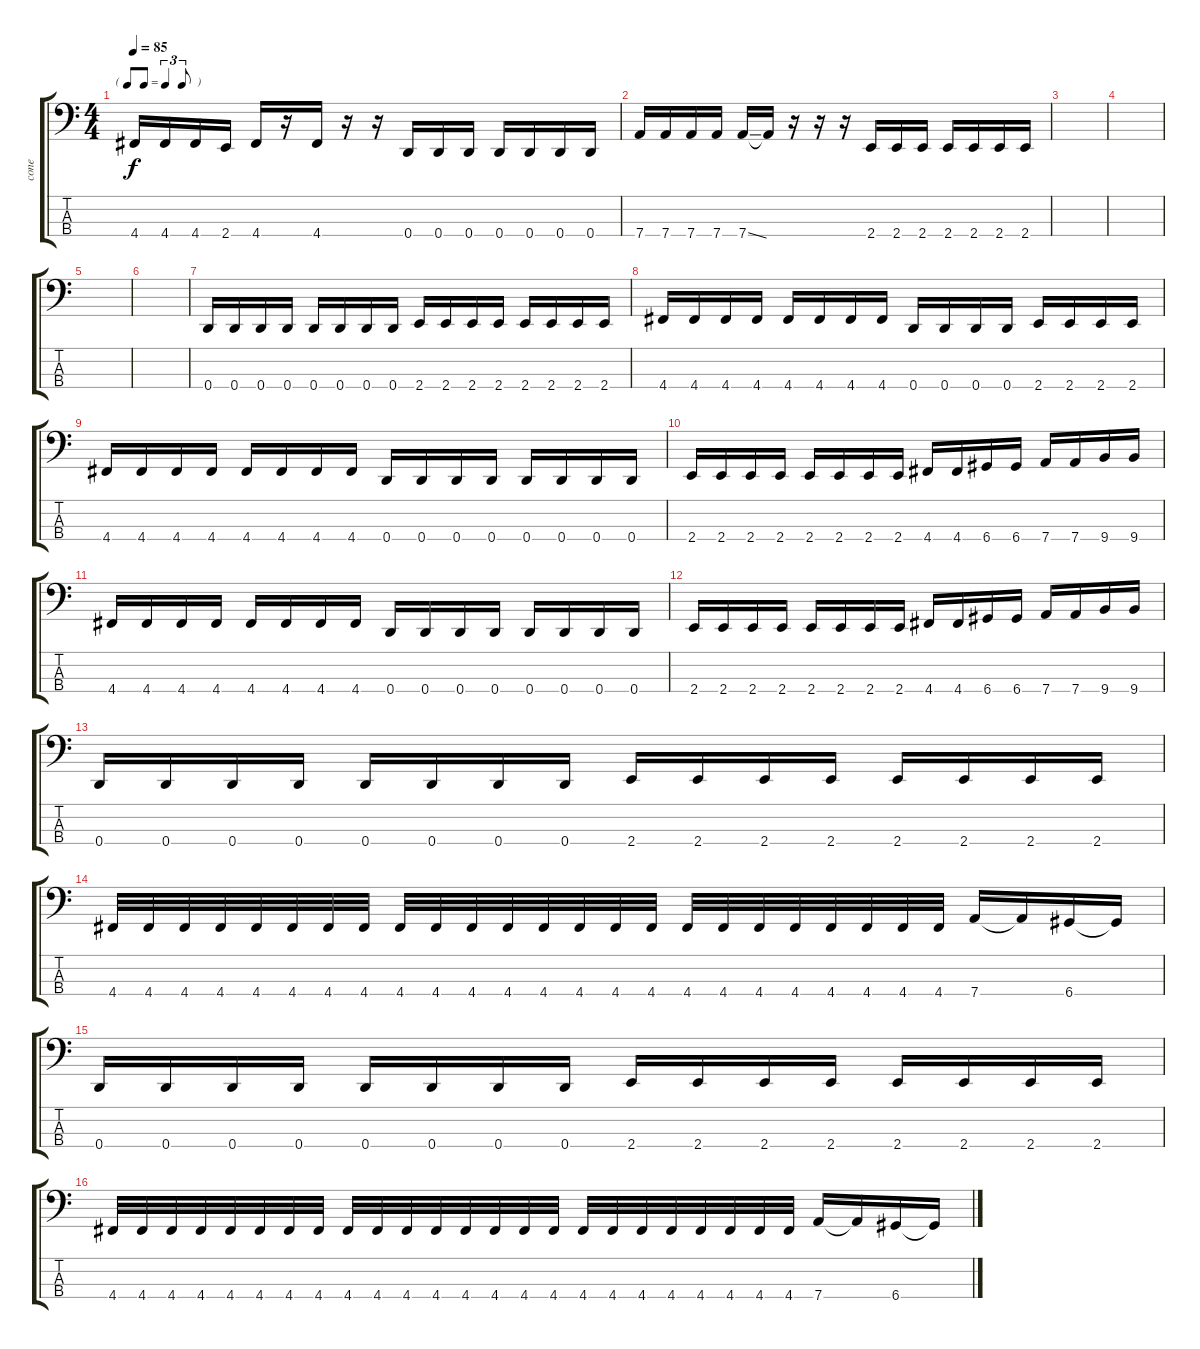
\track ("cone" "cone") {instrument electricbasspick}
\staff {score tabs}
\tuning (G2 D2 A1 D1) {hide}
\ts (4 4)
\tf triplet8th
\tempo 85
\clef f4
\ks c
4.4.16{dy f} 4.4.16 4.4.16 2.4.16 4.4.16 r.16 4.4.16 r.16 r.16 0.4.16 0.4.16 0.4.16 0.4.16 0.4.16 0.4.16 0.4.16 |
7.4.16 7.4.16 7.4.16 7.4.16 7.4{ss}.16 7.4{t}.16 r.16 r.16 r.16 2.4.16 2.4.16 2.4.16 2.4.16 2.4.16 2.4.16 2.4.16 |
|
|
|
|
0.4.16 0.4.16 0.4.16 0.4.16 0.4.16 0.4.16 0.4.16 0.4.16 2.4.16 2.4.16 2.4.16 2.4.16 2.4.16 2.4.16 2.4.16 2.4.16 |
4.4.16 4.4.16 4.4.16 4.4.16 4.4.16 4.4.16 4.4.16 4.4.16 0.4.16 0.4.16 0.4.16 0.4.16 2.4.16 2.4.16 2.4.16 2.4.16 |
4.4.16 4.4.16 4.4.16 4.4.16 4.4.16 4.4.16 4.4.16 4.4.16 0.4.16 0.4.16 0.4.16 0.4.16 0.4.16 0.4.16 0.4.16 0.4.16 |
2.4.16 2.4.16 2.4.16 2.4.16 2.4.16 2.4.16 2.4.16 2.4.16 4.4.16 4.4.16 6.4.16 6.4.16 7.4.16 7.4.16 9.4.16 9.4.16 |
4.4.16 4.4.16 4.4.16 4.4.16 4.4.16 4.4.16 4.4.16 4.4.16 0.4.16 0.4.16 0.4.16 0.4.16 0.4.16 0.4.16 0.4.16 0.4.16 |
2.4.16 2.4.16 2.4.16 2.4.16 2.4.16 2.4.16 2.4.16 2.4.16 4.4.16 4.4.16 6.4.16 6.4.16 7.4.16 7.4.16 9.4.16 9.4.16 |
0.4.16 0.4.16 0.4.16 0.4.16 0.4.16 0.4.16 0.4.16 0.4.16 2.4.16 2.4.16 2.4.16 2.4.16 2.4.16 2.4.16 2.4.16 2.4.16 |
4.4.32 4.4.32 4.4.32 4.4.32 4.4.32 4.4.32 4.4.32 4.4.32 4.4.32 4.4.32 4.4.32 4.4.32 4.4.32 4.4.32 4.4.32 4.4.32 4.4.32 4.4.32 4.4.32 4.4.32 4.4.32 4.4.32 4.4.32 4.4.32 7.4.16 7.4{t}.16 6.4.16 6.4{t}.16 |
0.4.16 0.4.16 0.4.16 0.4.16 0.4.16 0.4.16 0.4.16 0.4.16 2.4.16 2.4.16 2.4.16 2.4.16 2.4.16 2.4.16 2.4.16 2.4.16 |
4.4.32 4.4.32 4.4.32 4.4.32 4.4.32 4.4.32 4.4.32 4.4.32 4.4.32 4.4.32 4.4.32 4.4.32 4.4.32 4.4.32 4.4.32 4.4.32 4.4.32 4.4.32 4.4.32 4.4.32 4.4.32 4.4.32 4.4.32 4.4.32 7.4.16 7.4{t}.16 6.4.16 6.4{t}.16
